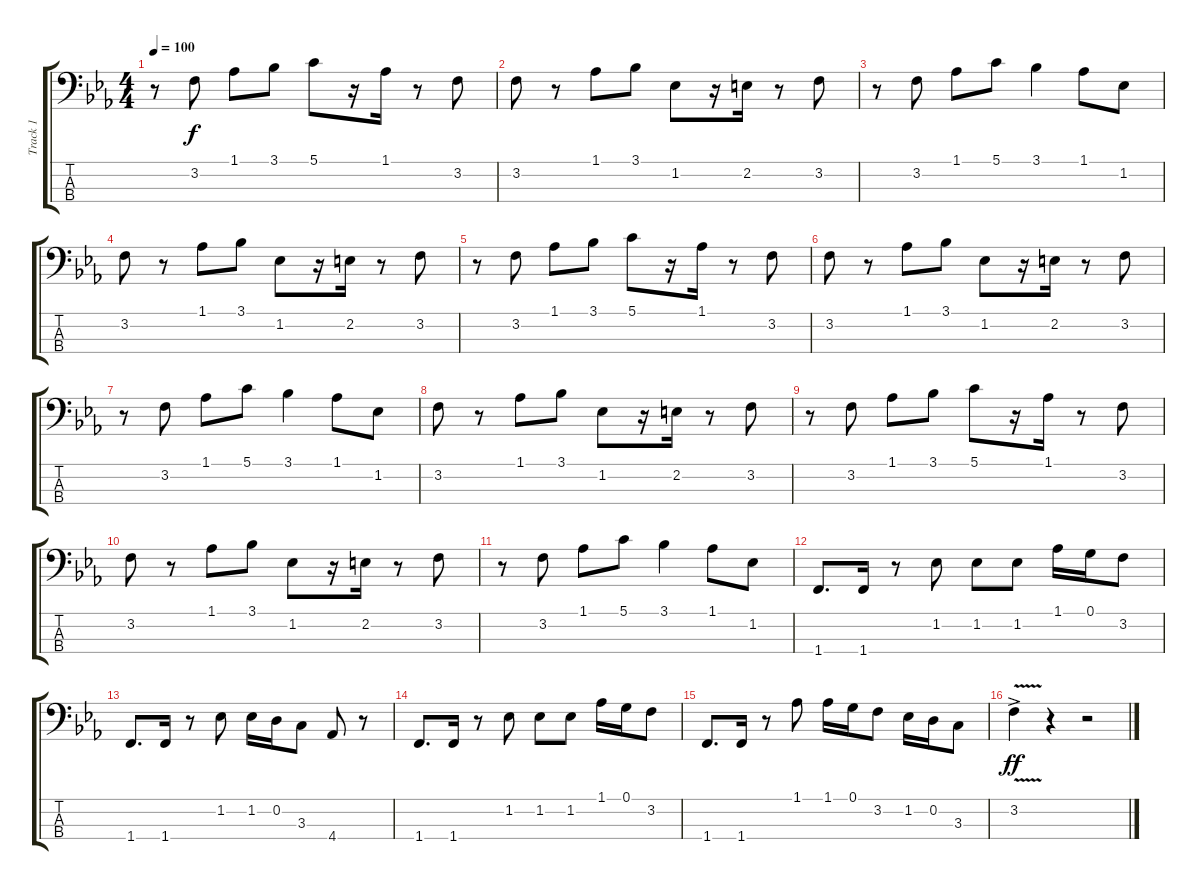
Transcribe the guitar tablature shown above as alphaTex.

\track ("Track 1" "Track 1") {instrument electricbassfinger}
\staff {score tabs}
\tuning (G2 D2 A1 E1) {hide}
\ts (4 4)
\tempo 100
\clef f4
\ks eb
r.8{dy f} 3.2.8 1.1.8 3.1.8 5.1.8 r.16 1.1.16 r.8 3.2.8 |
3.2.8 r.8 1.1.8 3.1.8 1.2.8 r.16 2.2.16 r.8 3.2.8 |
r.8 3.2.8 1.1.8 5.1.8 3.1.4 1.1.8 1.2.8 |
3.2.8 r.8 1.1.8 3.1.8 1.2.8 r.16 2.2.16 r.8 3.2.8 |
r.8 3.2.8 1.1.8 3.1.8 5.1.8 r.16 1.1.16 r.8 3.2.8 |
3.2.8 r.8 1.1.8 3.1.8 1.2.8 r.16 2.2.16 r.8 3.2.8 |
r.8 3.2.8 1.1.8 5.1.8 3.1.4 1.1.8 1.2.8 |
3.2.8 r.8 1.1.8 3.1.8 1.2.8 r.16 2.2.16 r.8 3.2.8 |
r.8 3.2.8 1.1.8 3.1.8 5.1.8 r.16 1.1.16 r.8 3.2.8 |
3.2.8 r.8 1.1.8 3.1.8 1.2.8 r.16 2.2.16 r.8 3.2.8 |
r.8 3.2.8 1.1.8 5.1.8 3.1.4 1.1.8 1.2.8 |
1.4.8{d} 1.4.16 r.8 1.2.8 1.2.8 1.2.8 1.1.16 0.1.16 3.2.8 |
1.4.8{d} 1.4.16 r.8 1.2.8 1.2.16 0.2.16 3.3.8 4.4.8 r.8 |
1.4.8{d} 1.4.16 r.8 1.2.8 1.2.8 1.2.8 1.1.16 0.1.16 3.2.8 |
1.4.8{d} 1.4.16 r.8 1.1.8 1.1.16 0.1.16 3.2.8 1.2.16 0.2.16 3.3.8 |
3.2{v ac}.4{dy ff} r.4 r.2
